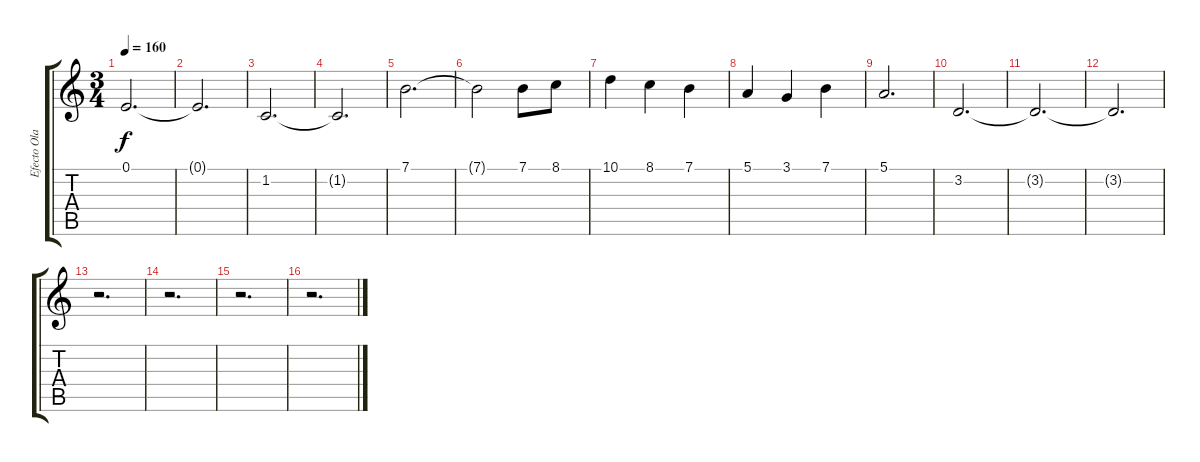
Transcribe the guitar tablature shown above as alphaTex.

\track ("Efecto Olas" "Efecto Ola") {instrument fx7echoes}
\staff {score tabs}
\tuning (E4 B3 G3 D3 A2 E2) {hide}
\ts (3 4)
\tempo 160
\clef g2
\ks c
0.1.2{d dy f} |
0.1{t}.2{d} |
1.2.2{d} |
1.2{t}.2{d} |
7.1.2{d} |
7.1{t}.2 7.1.8 8.1.8 |
10.1.4 8.1.4 7.1.4 |
5.1.4 3.1.4 7.1.4 |
5.1.2{d} |
3.2.2{d} |
3.2{t}.2{d} |
3.2{t}.2{d} |
r.2{d} |
r.2{d} |
r.2{d} |
r.2{d}
